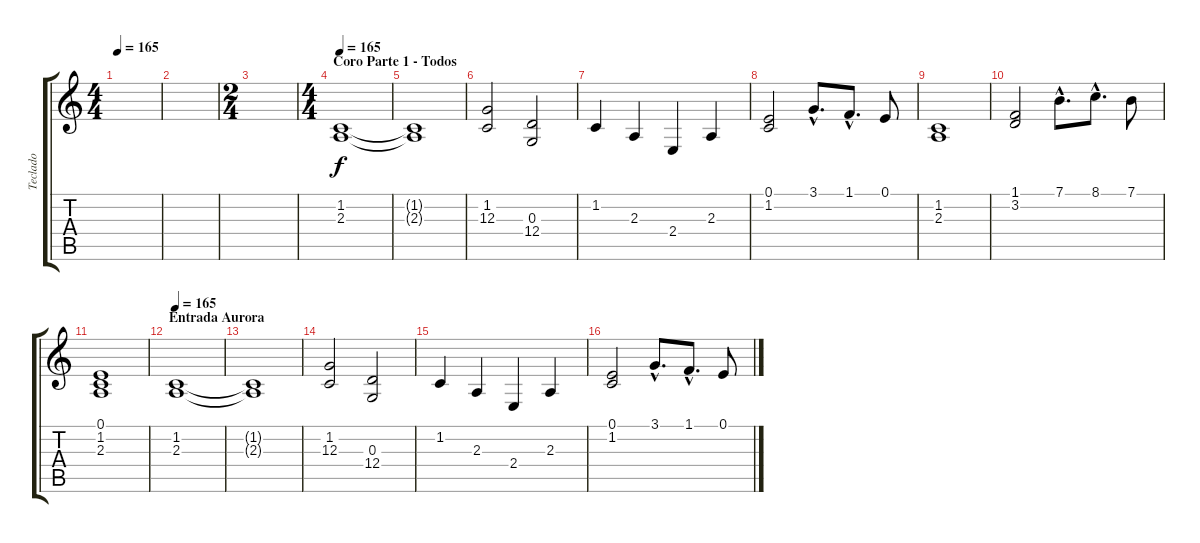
\track ("Teclado" "Teclado") {instrument acousticgrandpiano}
\staff {score tabs}
\tuning (E4 B3 G3 D3 A2 E2) {hide}
\ts (4 4)
\tempo 165
\clef g2
\ks c
|
|
\ts (2 4)
|
\ts (4 4)
\section ("" "Coro Parte 1 - Todos")
\tempo 165
(1.2 2.3).1{volume 11 instrument synthstrings1} |
(1.2{t} 2.3{t}).1 |
(1.2 12.3).2 (0.3 12.4).2 |
1.2.4 2.3.4 2.4.4 2.3.4 |
(0.1 1.2).2 3.1{hac}.8{d} 1.1{hac}.8{d} 0.1.8 |
(1.2 2.3).1 |
(1.1 3.2).2 7.1{hac}.8{d} 8.1{hac}.8{d} 7.1.8 |
(0.1 1.2 2.3).1 |
\section ("" "Entrada Aurora")
\tempo 165
(1.2 2.3).1{volume 11 instrument synthstrings1} |
(1.2{t} 2.3{t}).1 |
(1.2 12.3).2 (0.3 12.4).2 |
1.2.4 2.3.4 2.4.4 2.3.4 |
(0.1 1.2).2 3.1{hac}.8{d} 1.1{hac}.8{d} 0.1.8
